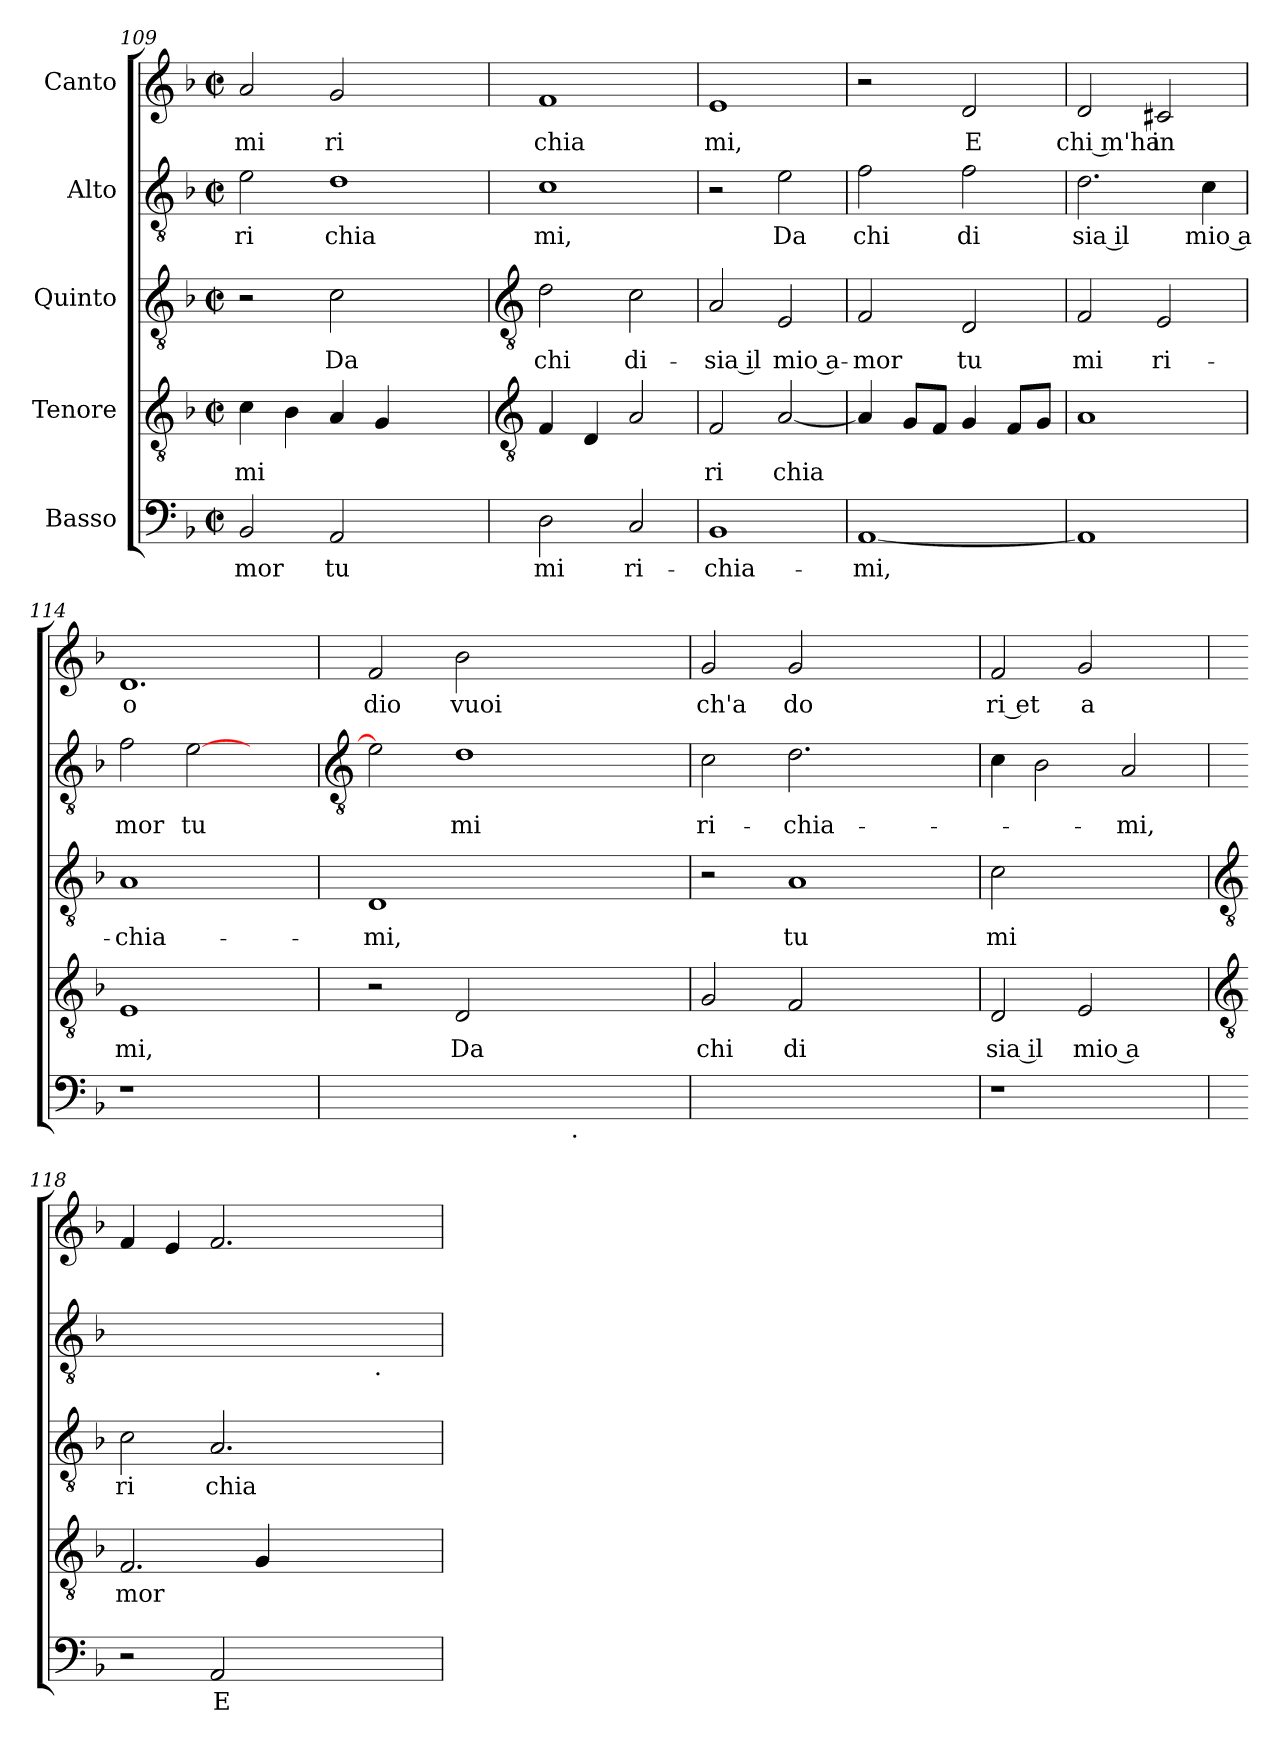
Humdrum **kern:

**kern	**text	**kern	**text	**kern	**text	**kern	**text	**kern	**text
*part5	*part5	*part4	*part4	*part3	*part3	*part2	*part2	*part1	*part1
*staff5	*staff5	*staff4	*staff4	*staff3	*staff3	*staff2	*staff2	*staff1	*staff1
*I"Basso	*	*I"Tenore	*	*I"Quinto	*	*I"Alto	*	*I"Canto	*
!!LO:LB:g=z
*clefF4	*	*clefGv2	*	*clefGv2	*	*clefGv2	*	*clefG2	*
*ITrd-3c-5	*	*ITrd-3c-5	*	*	*	*ITrd-3c-5	*	*ITrd-3c-5	*
*k[b-e-]	*	*k[b-e-]	*	*k[b-]	*	*k[b-e-]	*	*k[b-e-]	*
*B-:	*	*B-:	*	*F:	*	*B-:	*	*B-:	*
*M2/2	*	*M2/2	*	*M2/2	*	*M2/2	*	*M2/2	*
*met(c|)	*	*met(c|)	*	*met(c|)	*	*met(c|)	*	*met(c|)	*
=109	=109	=109	=109	=109	=109	=109	=109	=109	=109
!	!LO:LY:b	!	!LO:LY:b	!	!	!	!LO:LY:b	!	!LO:LY:b
2E-/	-mor	4f\	mi	2r	.	2a\	ri	2dd/	mi
.	.	4e-\	.	.	.	.	.	.	.
!	!LO:LY:b	!	!	!	!LO:LY:b	!	!LO:LY:b	!	!LO:LY:b
2D/	tu	4d/	.	2c\	Da	1g	chia	2cc/	ri
.	.	4c/	.	.	.	.	.	.	.
2ryy	.	2ryy	.	2ryy	.	.	.	2ryy	.
!!LO:LB:g=z
=110	=110	=110	=110	=110	=110	=110	=110	=110	=110
*	*	*clefGv2	*	*clefGv2	*	*	*	*	*
!	!LO:LY:b	!	!	!	!LO:LY:b	!	!LO:LY:b	!	!LO:LY:b
2G\	mi	4B-/	.	2d\	chi	1f	mi,	1b-	chia
.	.	4G/	.	.	.	.	.	.	.
!	!LO:LY:b	!	!	!	!LO:LY:b	!	!	!	!
2F/	ri-	2d/	.	2c\	di-	.	.	.	.
=111	=111	=111	=111	=111	=111	=111	=111	=111	=111
!	!LO:LY:b	!	!LO:LY:b	!	!LO:LY:b	!	!	!	!LO:LY:b
1E-	-chia-	2B-/	ri	2A/	-sia il	2r	.	1a	mi,
!	!	!	!LO:LY:b	!	!LO:LY:b	!	!LO:LY:b	!	!
.	.	[2d/	chia	2E/	mio a-	2a\	Da	.	.
=112	=112	=112	=112	=112	=112	=112	=112	=112	=112
!	!LO:LY:b	!	!	!	!LO:LY:b	!	!LO:LY:b	!	!
[1D	-mi,	4d/]	.	2F/	-mor	2b-\	chi	2r	.
.	.	8c/L	.	.	.	.	.	.	.
.	.	8B-/J	.	.	.	.	.	.	.
!	!	!	!	!	!LO:LY:b	!	!LO:LY:b	!	!LO:LY:b
.	.	4c/	.	2D/	tu	2b-\	di	2g/	E
.	.	8B-/L	.	.	.	.	.	.	.
.	.	8c/J	.	.	.	.	.	.	.
=113	=113	=113	=113	=113	=113	=113	=113	=113	=113
!	!	!	!	!	!LO:LY:b	!	!LO:LY:b	!	!LO:LY:b
1D]	.	1d	.	2F/	mi	2.g\	sia il	2g/	chi m'ha
!	!	!	!	!	!LO:LY:b	!	!	!	!LO:LY:b
.	.	.	.	2E/	ri-	.	.	2f#X/	in
!	!	!	!	!	!	!	!LO:LY:b	!	!
.	.	.	.	.	.	4f\	mio a	.	.
=114	=114	=114	=114	=114	=114	=114	=114	=114	=114
!	!	!	!LO:LY:b	!	!LO:LY:b	!	!LO:LY:b	!	!LO:LY:b
1r	.	1A	mi,	1A	-chia-	2b-\	mor	1.g	o
!	!	!	!	!	!	!	!LO:LY:b	!	!
.	.	.	.	.	.	[2a\	tu	.	.
2ryy	.	2ryy	.	2ryy	.	2ryy	.	.	.
!!LO:LB:g=z
=115	=115	=115	=115	=115	=115	=115	=115	=115	=115
*	*	*	*	*	*	*clefGv2	*	*	*
!	!	!	!	!	!LO:LY:b	!	!	!	!LO:LY:b
4ryy	.	2r	.	1D	-mi,	2a\]	.	2b-/	dio
4ryy	.	.	.	.	.	.	.	.	.
!	!	!	!LO:LY:b	!	!	!	!LO:LY:b	!	!LO:LY:b
4ryy	.	2G/	Da	.	.	1g	mi	2ee-\	vuoi
32ryy	.	.	.	.	.	.	.	.	.
32ryy	.	.	.	.	.	.	.	.	.
32ryy	.	.	.	.	.	.	.	.	.
32ryy	.	.	.	.	.	.	.	.	.
32ryy	.	.	.	.	.	.	.	.	.
32ryy	.	.	.	.	.	.	.	.	.
!LO:TX:b:t=.	!	!	!	!	!	!	!	!	!
32ryy	.	.	.	.	.	.	.	.	.
4ryy	.	.	.	.	.	.	.	.	.
.	.	2ryy	.	2ryy	.	.	.	2ryy	.
4ryy	.	.	.	.	.	.	.	.	.
32ryy	.	.	.	.	.	.	.	.	.
=116A	=116A	=116A	=116A	=116A	=116A	=116A	=116A	=116A	=116A
!	!	!	!LO:LY:b	!	!	!	!LO:LY:b	!	!LO:LY:b
4ryy	.	2c/	chi	2r	.	2f\	ri-	2cc/	ch'a
4ryy	.	.	.	.	.	.	.	.	.
!	!	!	!LO:LY:b	!	!LO:LY:b	!	!LO:LY:b	!	!LO:LY:b
4ryy	.	2B-/	di	1A	tu	2.g\	-chia-	2cc/	do
32ryy	.	.	.	.	.	.	.	.	.
2ryy	.	.	.	.	.	.	.	.	.
.	.	2ryy	.	.	.	.	.	2ryy	.
.	.	.	.	.	.	4ryy	.	.	.
8..ryy	.	.	.	.	.	.	.	.	.
!!LO:LB:g=z
=117A	=117A	=117A	=117A	=117A	=117A	=117A	=117A	=117A	=117A
!	!	!	!LO:LY:b	!	!LO:LY:b	!	!	!	!LO:LY:b
1r	.	2G/	sia il	2c\	mi	4f\	.	2b-/	ri et
.	.	.	.	.	.	2e-\	.	.	.
!	!	!	!LO:LY:b	!	!	!	!	!	!LO:LY:b
.	.	2A/	mio a	2.ryy	.	.	.	2cc/	a
!	!	!	!	!	!	!	!LO:LY:b	!	!
.	.	.	.	.	.	2d/	-mi,	.	.
4ryy	.	4ryy	.	.	.	.	.	4ryy	.
!!LO:LB:g=z
=118A	=118A	=118A	=118A	=118A	=118A	=118A	=118A	=118A	=118A
*	*	*clefGv2	*	*clefGv2	*	*	*	*	*
!	!	!	!LO:LY:b	!	!LO:LY:b	!	!	!	!
2r	.	2.B-/	mor	2c\	ri	4ryy	.	4b-/	.
.	.	.	.	.	.	4ryy	.	4a/	.
!	!LO:LY:b	!	!	!	!LO:LY:b	!	!	!	!
2D/	E	.	.	2.A/	chia	4ryy	.	2.b-/	.
.	.	4c/	.	.	.	64ryy	.	.	.
.	.	.	.	.	.	64ryy	.	.	.
.	.	.	.	.	.	64ryy	.	.	.
.	.	.	.	.	.	64ryy	.	.	.
.	.	.	.	.	.	64ryy	.	.	.
.	.	.	.	.	.	64ryy	.	.	.
.	.	.	.	.	.	64ryy	.	.	.
.	.	.	.	.	.	64ryy	.	.	.
.	.	.	.	.	.	64ryy	.	.	.
.	.	.	.	.	.	64ryy	.	.	.
.	.	.	.	.	.	64ryy	.	.	.
.	.	.	.	.	.	64ryy	.	.	.
.	.	.	.	.	.	64ryy	.	.	.
.	.	.	.	.	.	64ryy	.	.	.
!	!	!	!	!	!	!LO:TX:b:t=.	!	!	!
.	.	.	.	.	.	64ryy	.	.	.
.	.	.	.	.	.	4ryy	.	.	.
4ryy	.	4ryy	.	.	.	.	.	.	.
.	.	.	.	.	.	64ryy	.	.	.
=	=	=	=	=	=	=	=	=	=
*-	*-	*-	*-	*-	*-	*-	*-	*-	*-
